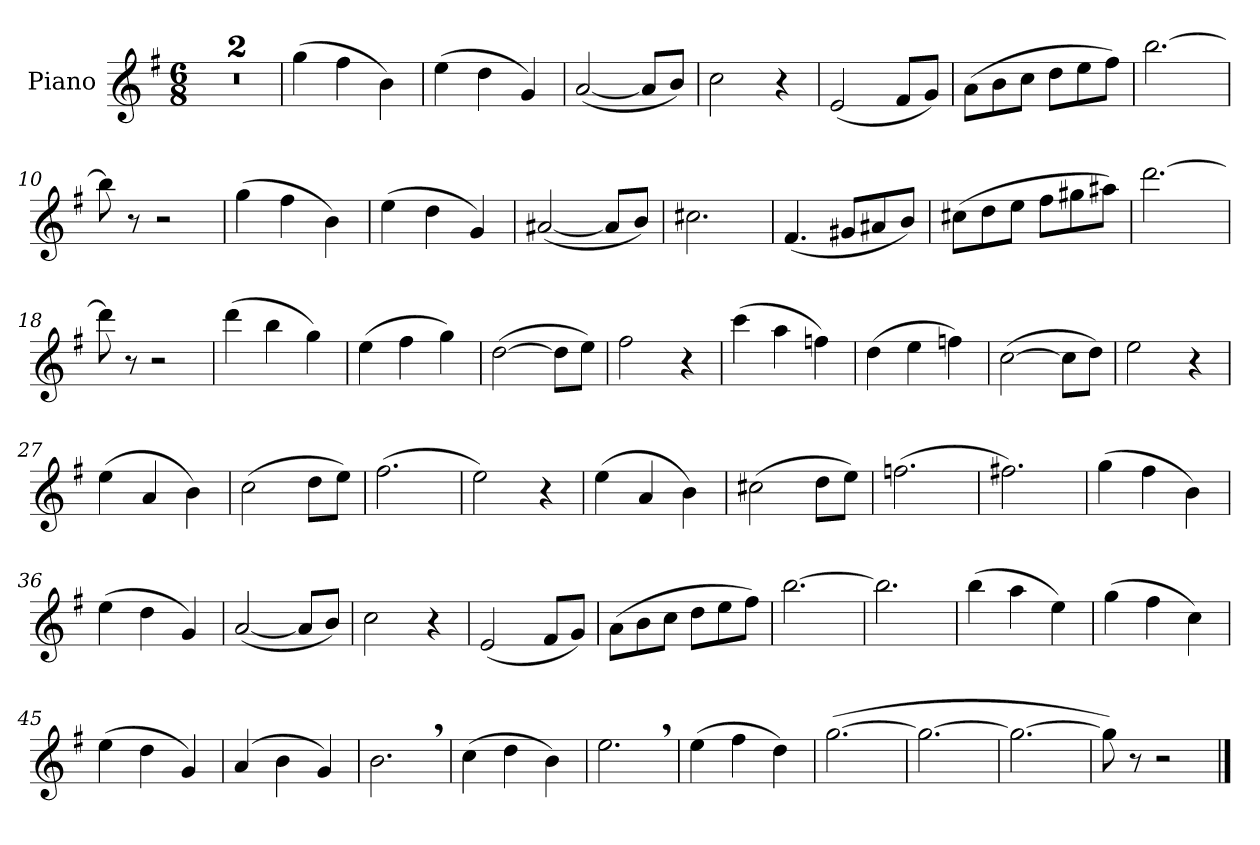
**kern
*part1
*staff1
*I"Piano
*I'Pno.
*clefG2
*k[f#]
*M6/8
=1
2.r
=2
2.r
!!LO:LB:g=z
=3
(>4gg\
4ff#\
4b\)
=4
(>4ee\
4dd\
4g/)
=5
(<[2a/
8a/L]
8b/J)
=6
2cc\
4r
=7
(<2e/
8f#/L
8g/J)
=8
(>8a\L
8b\
8cc\J
8dd\L
8ee\
8ff#\J)
=9
[2.bb\
=10
8bb\]
8r
2r
!!LO:LB:g=z
=11
(>4gg\
4ff#\
4b\)
=12
(>4ee\
4dd\
4g/)
=13
(<[2a#X/
8a#/L]
8b/J)
=14
2.cc#X\
=15
(<4.f#/
8g#X/L
8a#X/
8b/J)
=16
(>8cc#X\L
8dd\
8ee\J
8ff#\L
8gg#X\
8aa#X\J)
=17
[2.ddd\
=18
8ddd\]
8r
2r
!!LO:LB:g=z
=19
(>4ddd\
4bb\
4gg\)
=20
(>4ee\
4ff#\
4gg\)
=21
(>[2dd\
8dd\L]
8ee\J)
=22
2ff#\
4r
=23
(>4ccc\
4aa\
4ffn\)
=24
(>4dd\
4ee\
4ffn\)
=25
(>[2cc\
8cc\L]
8dd\J)
=26
2ee\
4r
!!LO:LB:g=z
=27
(>4ee\
4a/
4b\)
=28
(>2cc\
8dd\L
8ee\J)
=29
(>2.ff#\
=30
2ee\)
4r
=31
(>4ee\
4a/
4b\)
=32
(>2cc#X\
8dd\L
8ee\J)
=33
(>2.ffn\
=34
2.ff#X\)
!!LO:LB:g=z
=35
(>4gg\
4ff#\
4b\)
=36
(>4ee\
4dd\
4g/)
=37
(<[2a/
8a/L]
8b/J)
=38
2cc\
4r
=39
(<2e/
8f#/L
8g/J)
=40
(>8a\L
8b\
8cc\J
8dd\L
8ee\
8ff#\J)
=41
[2.bb\
=42
2.bb\]
!!LO:LB:g=z
=43
(>4bb\
4aa\
4ee\)
=44
(>4gg\
4ff#\
4cc\)
=45
(>4ee\
4dd\
4g/)
=46
(>4a/
4b\
4g/)
=47
2.b,\
!!LO:LB:g=z
=48
(>4cc\
4dd\
4b\)
=49
2.ee,\
=50
(>4ee\
4ff#\
4dd\)
=51
(>[2.gg\
=52
2.gg\_
=53
2.gg\_
=54
8gg\])
8r
2r
==
*-
